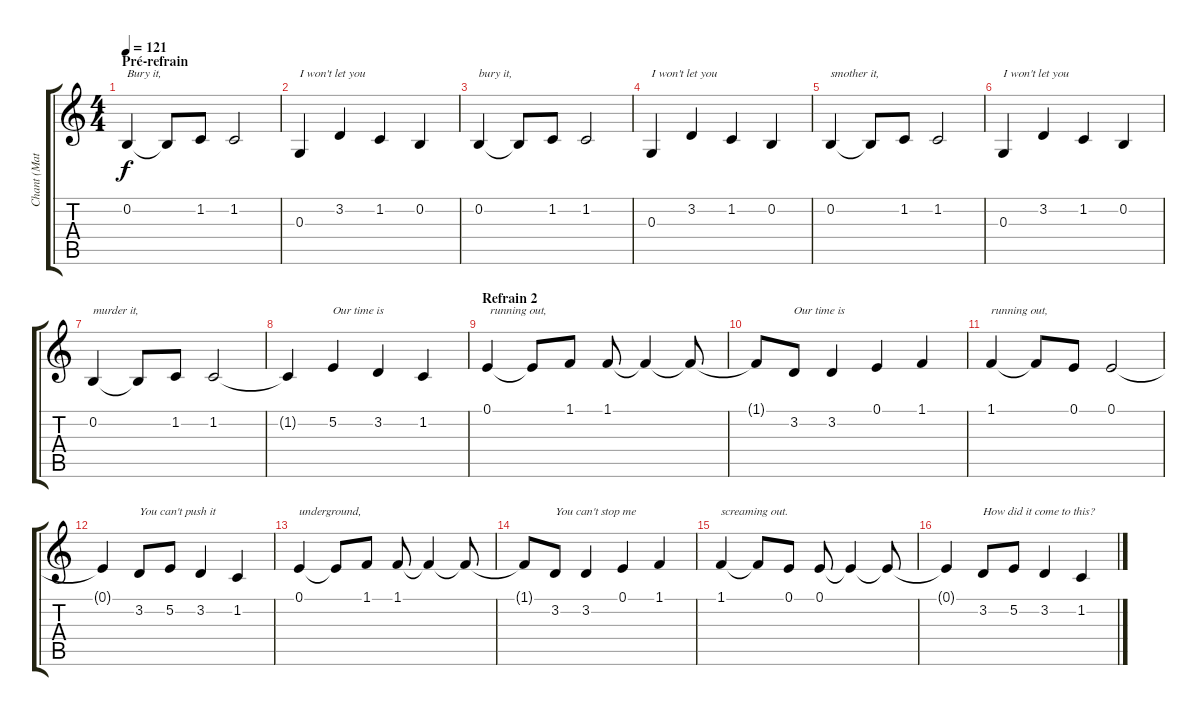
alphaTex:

\track ("Chant (Matthew Bellamy)" "Chant (Mat") {instrument synthbrass1}
\staff {score tabs}
\tuning (E4 B3 G3 D3 A2 E2) {hide}
\ts (4 4)
\section ("" "Pré-refrain")
\tempo 121
\clef g2
\ks c
0.2.4{txt "Bury it," dy f} 0.2{t}.8 1.2.8 1.2.2 |
0.3.4{txt "I won't let you "} 3.2.4 1.2.4 0.2.4 |
0.2.4{txt "bury it,"} 0.2{t}.8 1.2.8 1.2.2 |
0.3.4{txt "I won't let you"} 3.2.4 1.2.4 0.2.4 |
0.2.4{txt "smother it,"} 0.2{t}.8 1.2.8 1.2.2 |
0.3.4{txt "I won't let you"} 3.2.4 1.2.4 0.2.4 |
0.2.4{txt "murder it,"} 0.2{t}.8 1.2.8 1.2.2 |
1.2{t}.4 5.2.4{txt "Our time is "} 3.2.4 1.2.4 |
\section ("" "Refrain 2")
0.1.4{txt " running out,"} 0.1{t}.8 1.1.8 1.1.8 1.1{t}.4 1.1{t}.8 |
1.1{t}.8 3.2.8{txt "Our time is"} 3.2.4 0.1.4 1.1.4 |
1.1.4{txt "running out,"} 1.1{t}.8 0.1.8 0.1.2 |
0.1{t}.4 3.2.8{txt "You can't push it"} 5.2.8 3.2.4 1.2.4 |
0.1.4{txt "underground,"} 0.1{t}.8 1.1.8 1.1.8 1.1{t}.4 1.1{t}.8 |
1.1{t}.8 3.2.8{txt "You can't stop me"} 3.2.4 0.1.4 1.1.4 |
1.1.4{txt "screaming out."} 1.1{t}.8 0.1.8 0.1.8 0.1{t}.4 0.1{t}.8 |
0.1{t}.4 3.2.8{txt "How did it come to this?"} 5.2.8 3.2.4 1.2.4
